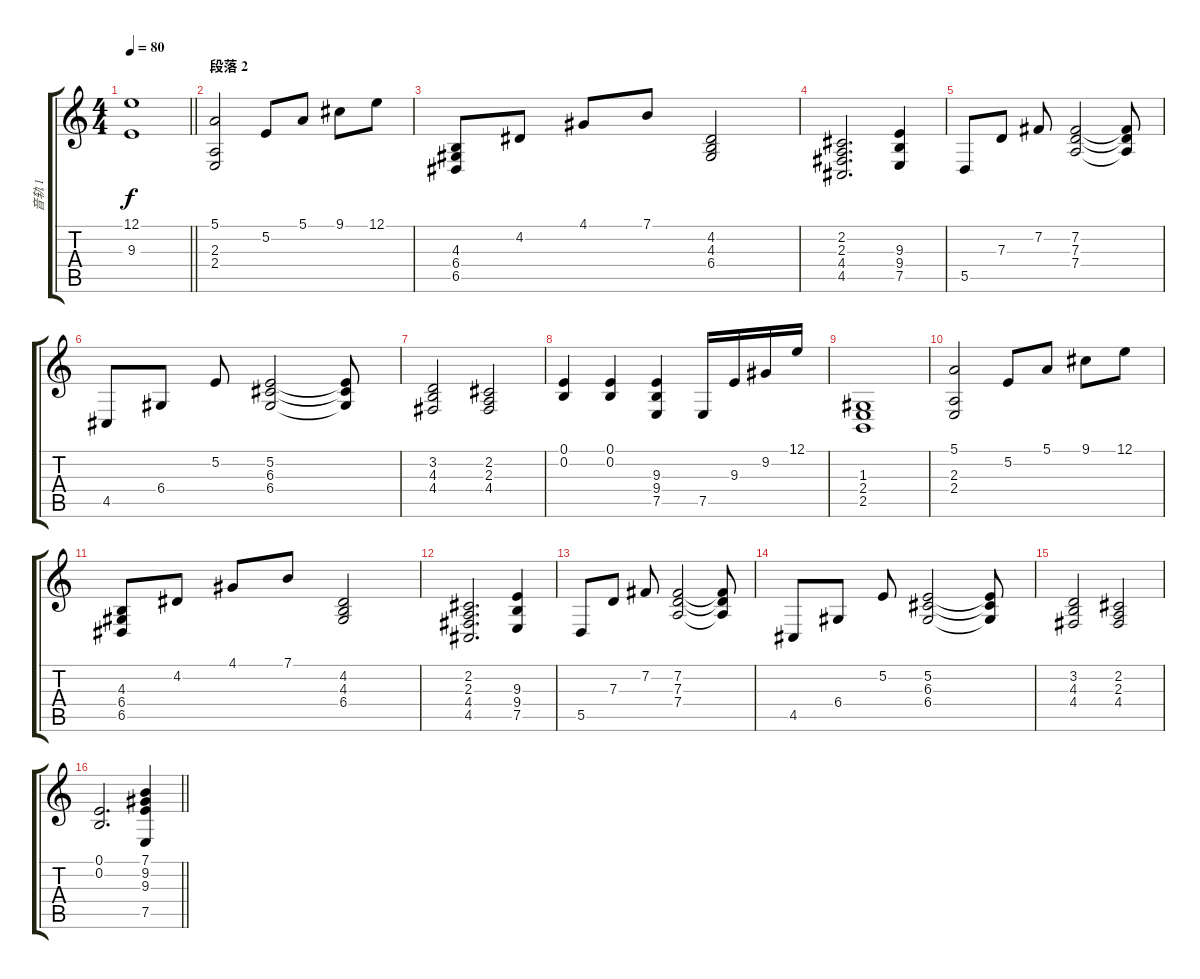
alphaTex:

\track ("音轨 1" "音轨 1") {instrument acousticgrandpiano}
\staff {score tabs}
\tuning (E4 B3 G3 D3 A2 E2) {hide}
\ts (4 4)
\tempo 80
\clef g2
\barLineRight lightlight
\ks c
(12.1 9.3).1{dy f} |
\section ("" "段落 2")
(5.1 2.3 2.4).2 5.2.8 5.1.8 9.1.8 12.1.8 |
(4.3 6.4 6.5).8 4.2.8 4.1.8 7.1.8 (4.2 4.3 6.4).2 |
(2.2 2.3 4.4 4.5).2{d} (9.3 9.4 7.5).4 |
5.5.8 7.3.8 7.2.8 (7.2 7.3 7.4).2 (7.2{t} 7.3{t} 7.4{t}).8 |
4.5.8 6.4.8 5.2.8 (5.2 6.3 6.4).2 (5.2{t} 6.3{t} 6.4{t}).8 |
(3.2 4.3 4.4).2 (2.2 2.3 4.4).2 |
(0.1 0.2).4 (0.1 0.2).4 (9.3 9.4 7.5).4 7.5.16 9.3.16 9.2.16 12.1.16 |
(1.3 2.4 2.5).1 |
(5.1 2.3 2.4).2 5.2.8 5.1.8 9.1.8 12.1.8 |
(4.3 6.4 6.5).8 4.2.8 4.1.8 7.1.8 (4.2 4.3 6.4).2 |
(2.2 2.3 4.4 4.5).2{d} (9.3 9.4 7.5).4 |
5.5.8 7.3.8 7.2.8 (7.2 7.3 7.4).2 (7.2{t} 7.3{t} 7.4{t}).8 |
4.5.8 6.4.8 5.2.8 (5.2 6.3 6.4).2 (5.2{t} 6.3{t} 6.4{t}).8 |
(3.2 4.3 4.4).2 (2.2 2.3 4.4).2 |
\barLineRight lightlight
(0.1 0.2).2{d} (7.1 9.2 9.3 7.5).4
